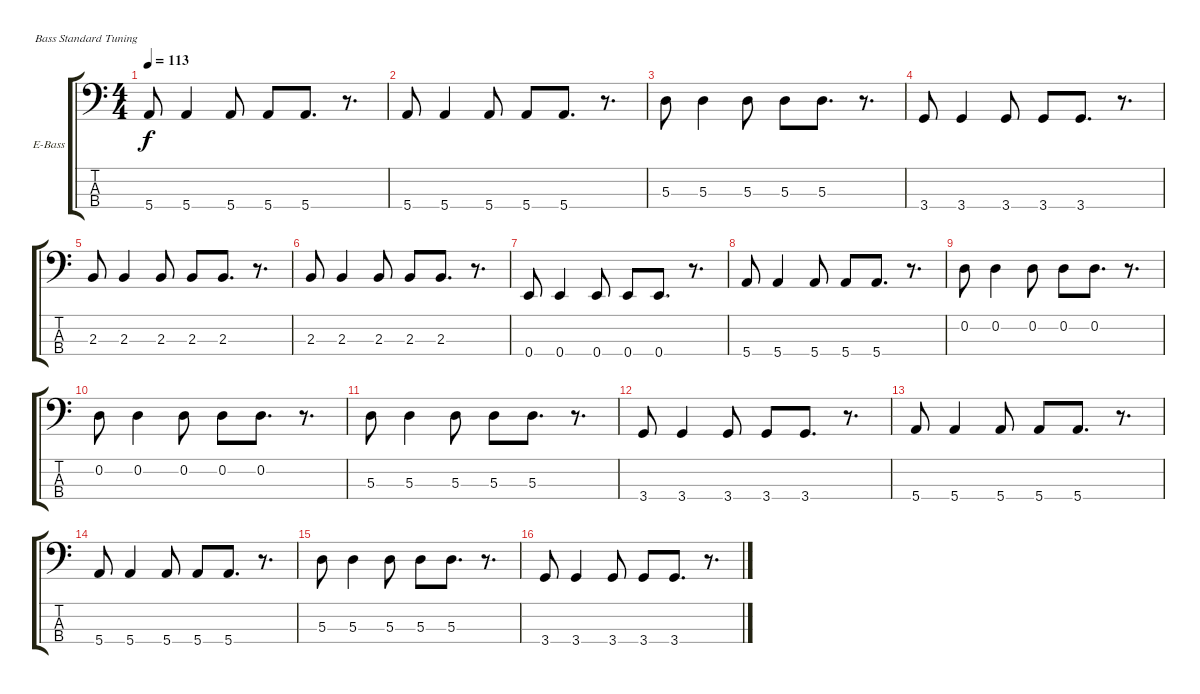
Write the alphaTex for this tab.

\defaultSystemsLayout 4
\bracketExtendMode groupsimilarinstruments
\firstSystemTrackNameOrientation horizontal
\otherSystemsTrackNameOrientation horizontal
\track ("А. Андреев" "E-Bass") {instrument electricbassfinger}
\staff {score tabs}
\tuning (G2 D2 A1 E1)
\ts (4 4)
\tempo 113
\clef f4
\ks c
5.4.8{dy f} 5.4.4 5.4.8 5.4.8 5.4.8{d} r.8{d} |
5.4.8 5.4.4 5.4.8 5.4.8 5.4.8{d} r.8{d} |
5.3.8 5.3.4 5.3.8 5.3.8 5.3.8{d} r.8{d} |
3.4.8 3.4.4 3.4.8 3.4.8 3.4.8{d} r.8{d} |
2.3.8 2.3.4 2.3.8 2.3.8 2.3.8{d} r.8{d} |
2.3.8 2.3.4 2.3.8 2.3.8 2.3.8{d} r.8{d} |
0.4.8 0.4.4 0.4.8 0.4.8 0.4.8{d} r.8{d} |
5.4.8 5.4.4 5.4.8 5.4.8 5.4.8{d} r.8{d} |
0.2.8 0.2.4 0.2.8 0.2.8 0.2.8{d} r.8{d} |
0.2.8 0.2.4 0.2.8 0.2.8 0.2.8{d} r.8{d} |
5.3.8 5.3.4 5.3.8 5.3.8 5.3.8{d} r.8{d} |
3.4.8 3.4.4 3.4.8 3.4.8 3.4.8{d} r.8{d} |
5.4.8 5.4.4 5.4.8 5.4.8 5.4.8{d} r.8{d} |
5.4.8 5.4.4 5.4.8 5.4.8 5.4.8{d} r.8{d} |
5.3.8 5.3.4 5.3.8 5.3.8 5.3.8{d} r.8{d} |
3.4.8 3.4.4 3.4.8 3.4.8 3.4.8{d} r.8{d}
